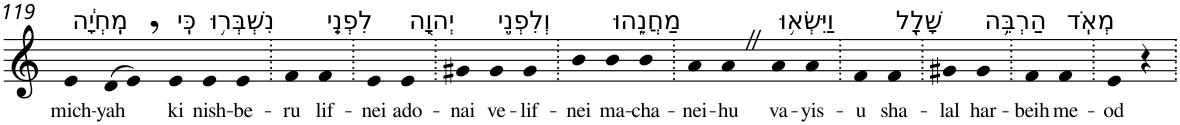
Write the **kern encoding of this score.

**kern	**text
*part1	*part1
*staff1	*staff1
*I"Piano	*
*I'Pno	*
!!LO:PB:g=z
*clefG2	*
*k[]	*
=119	=119
!LO:TX:a:t=מִֽחְיָ֔ה	!
!	!LO:LY:b
4e	mich-
!	!LO:LY:b
(>8d	-yah
8e,)	.
!LO:TX:a:t=כִּֽי	!
!	!LO:LY:b
4e	ki
!LO:TX:a:t=נִשְׁבְּר֥וּ	!
!	!LO:LY:b
4e	nish-
!	!LO:LY:b
4e	-be-
=120.	=120.
!	!LO:LY:b
4f	-ru
!LO:TX:a:t=לִפְנֵֽי	!
!	!LO:LY:b
4f	lif-
=121.	=121.
!	!LO:LY:b
4e	-nei
!LO:TX:a:t=יְהוָ֖ה	!
!	!LO:LY:b
4e	ado-
=122.	=122.
!	!LO:LY:b
4g#X	-nai
!LO:TX:a:t=וְלִפְנֵ֣י	!
!	!LO:LY:b
4g#	ve-
!	!LO:LY:b
4g#	-lif-
=123.	=123.
!	!LO:LY:b
4b	-nei
!LO:TX:a:t=מַחֲנֵ֑הוּ	!
!	!LO:LY:b
4b	ma-
!	!LO:LY:b
4b	-cha-
=124.	=124.
!	!LO:LY:b
4a	-nei-
!	!LO:LY:b
4aZ	-hu
!LO:TX:a:t=וַיִּשְׂא֥וּ	!
!	!LO:LY:b
4a	va-
!	!LO:LY:b
4a	-yis-
=125.	=125.
!	!LO:LY:b
4f	-u
!LO:TX:a:t=שָׁלָ֖ל	!
!	!LO:LY:b
4f	sha-
=126.	=126.
!	!LO:LY:b
4g#X	-lal
!LO:TX:a:t=הַרְבֵּ֥ה	!
!	!LO:LY:b
4g#	har-
=127.	=127.
!	!LO:LY:b
4f	-beih
!LO:TX:a:t=מְאֹֽד	!
!	!LO:LY:b
4f	me-
=128.	=128.
!	!LO:LY:b
4e	-od
4r	.
=.	=.
*-	*-
